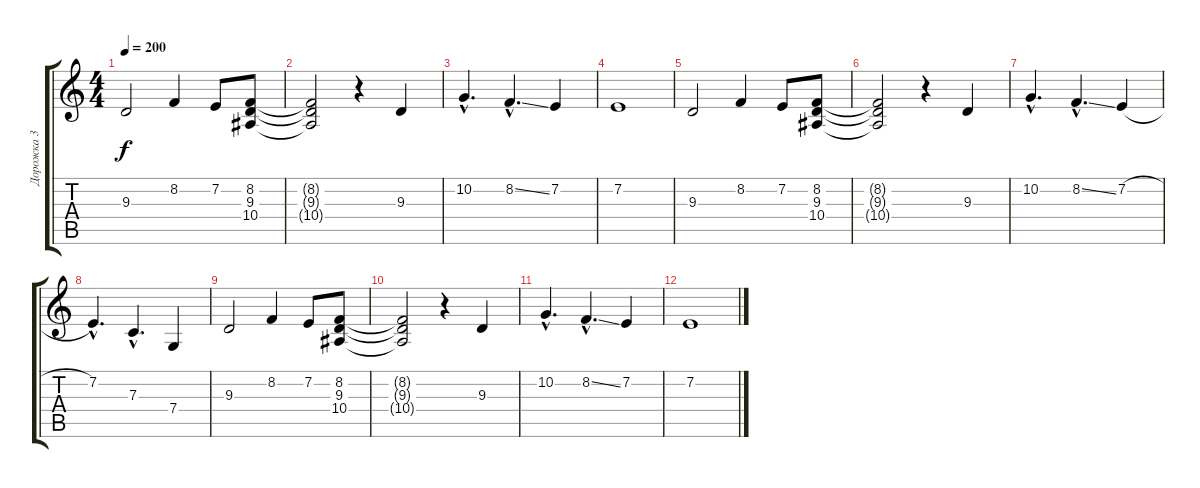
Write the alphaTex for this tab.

\track ("Дорожка 3" "Дорожка 3") {instrument harpsichord}
\staff {score tabs}
\tuning (D4 A3 F3 C3 G2 D2) {hide}
\ts (4 4)
\tempo 200
\clef g2
\ks c
9.3.2{dy f} 8.2.4 7.2.8 (8.2 9.3 10.4).8 |
(8.2{t} 9.3{t} 10.4{t}).2 r.4 9.3.4 |
10.2{hac}.4{d} 8.2{ss hac}.4{d} 7.2.4 |
7.2.1 |
9.3.2 8.2.4 7.2.8 (8.2 9.3 10.4).8 |
(8.2{t} 9.3{t} 10.4{t}).2 r.4 9.3.4 |
10.2{hac}.4{d} 8.2{ss hac}.4{d} 7.2{h}.4 |
7.2{hac}.4{d} 7.3{hac}.4{d} 7.4.4 |
9.3.2 8.2.4 7.2.8 (8.2 9.3 10.4).8 |
(8.2{t} 9.3{t} 10.4{t}).2 r.4 9.3.4 |
10.2{hac}.4{d} 8.2{ss hac}.4{d} 7.2.4 |
7.2.1
